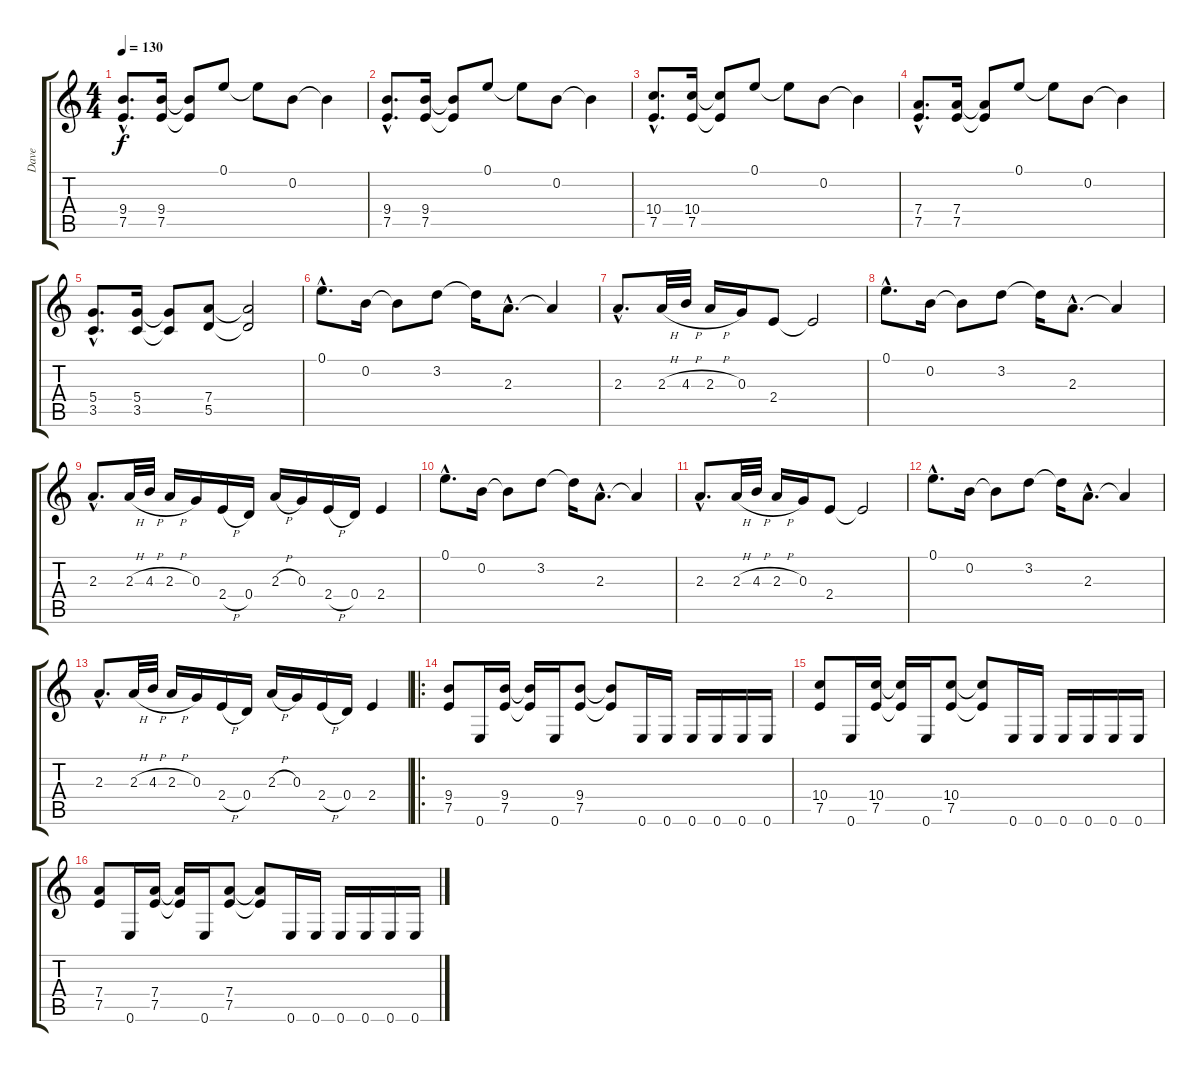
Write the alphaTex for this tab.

\track ("Dave" "Dave") {instrument distortionguitar}
\staff {score tabs}
\tuning (E4 B3 G3 D3 A2 E2) {hide}
\ts (4 4)
\tempo 130
\clef g2
\ks c
(9.4{hac} 7.5{hac}).8{d dy f} (9.4 7.5).16 (9.4{t} 7.5{t}).8 0.1.8 0.1{t}.8 0.2.8 0.2{t}.4 |
(9.4{hac} 7.5{hac}).8{d} (9.4 7.5).16 (9.4{t} 7.5{t}).8 0.1.8 0.1{t}.8 0.2.8 0.2{t}.4 |
(10.4{hac} 7.5{hac}).8{d} (10.4 7.5).16 (10.4{t} 7.5{t}).8 0.1.8 0.1{t}.8 0.2.8 0.2{t}.4 |
(7.4{hac} 7.5{hac}).8{d} (7.4 7.5).16 (7.4{t} 7.5{t}).8 0.1.8 0.1{t}.8 0.2.8 0.2{t}.4 |
(5.4{hac} 3.5{hac}).8{d} (5.4 3.5).16 (5.4{t} 3.5{t}).8 (7.4 5.5).8 (7.4{t} 5.5{t}).2 |
0.1{hac}.8{d} 0.2.16 0.2{t}.8 3.2.8 3.2{t}.16 2.3{hac}.8{d} 2.3{t}.4 |
2.3{hac}.8{d} 2.3{h}.32 4.3{h}.32 2.3{h}.16 0.3.16 2.4.8 2.4{t}.2 |
0.1{hac}.8{d} 0.2.16 0.2{t}.8 3.2.8 3.2{t}.16 2.3{hac}.8{d} 2.3{t}.4 |
2.3{hac}.8{d} 2.3{h}.32 4.3{h}.32 2.3{h}.16 0.3.16 2.4{h}.16 0.4.16 2.3{h}.16 0.3.16 2.4{h}.16 0.4.16 2.4.4 |
0.1{hac}.8{d} 0.2.16 0.2{t}.8 3.2.8 3.2{t}.16 2.3{hac}.8{d} 2.3{t}.4 |
2.3{hac}.8{d} 2.3{h}.32 4.3{h}.32 2.3{h}.16 0.3.16 2.4.8 2.4{t}.2 |
0.1{hac}.8{d} 0.2.16 0.2{t}.8 3.2.8 3.2{t}.16 2.3{hac}.8{d} 2.3{t}.4 |
2.3{hac}.8{d} 2.3{h}.32 4.3{h}.32 2.3{h}.16 0.3.16 2.4{h}.16 0.4.16 2.3{h}.16 0.3.16 2.4{h}.16 0.4.16 2.4.4 |
\ro
(9.4 7.5).8 0.6.16 (9.4 7.5).16 (9.4{t} 7.5{t}).16 0.6.16 (9.4 7.5).8 (9.4{t} 7.5{t}).8 0.6.16 0.6.16 0.6.16 0.6.16 0.6.16 0.6.16 |
(10.4 7.5).8 0.6.16 (10.4 7.5).16 (10.4{t} 7.5{t}).16 0.6.16 (10.4 7.5).8 (10.4{t} 7.5{t}).8 0.6.16 0.6.16 0.6.16 0.6.16 0.6.16 0.6.16 |
(7.4 7.5).8 0.6.16 (7.4 7.5).16 (7.4{t} 7.5{t}).16 0.6.16 (7.4 7.5).8 (7.4{t} 7.5{t}).8 0.6.16 0.6.16 0.6.16 0.6.16 0.6.16 0.6.16
